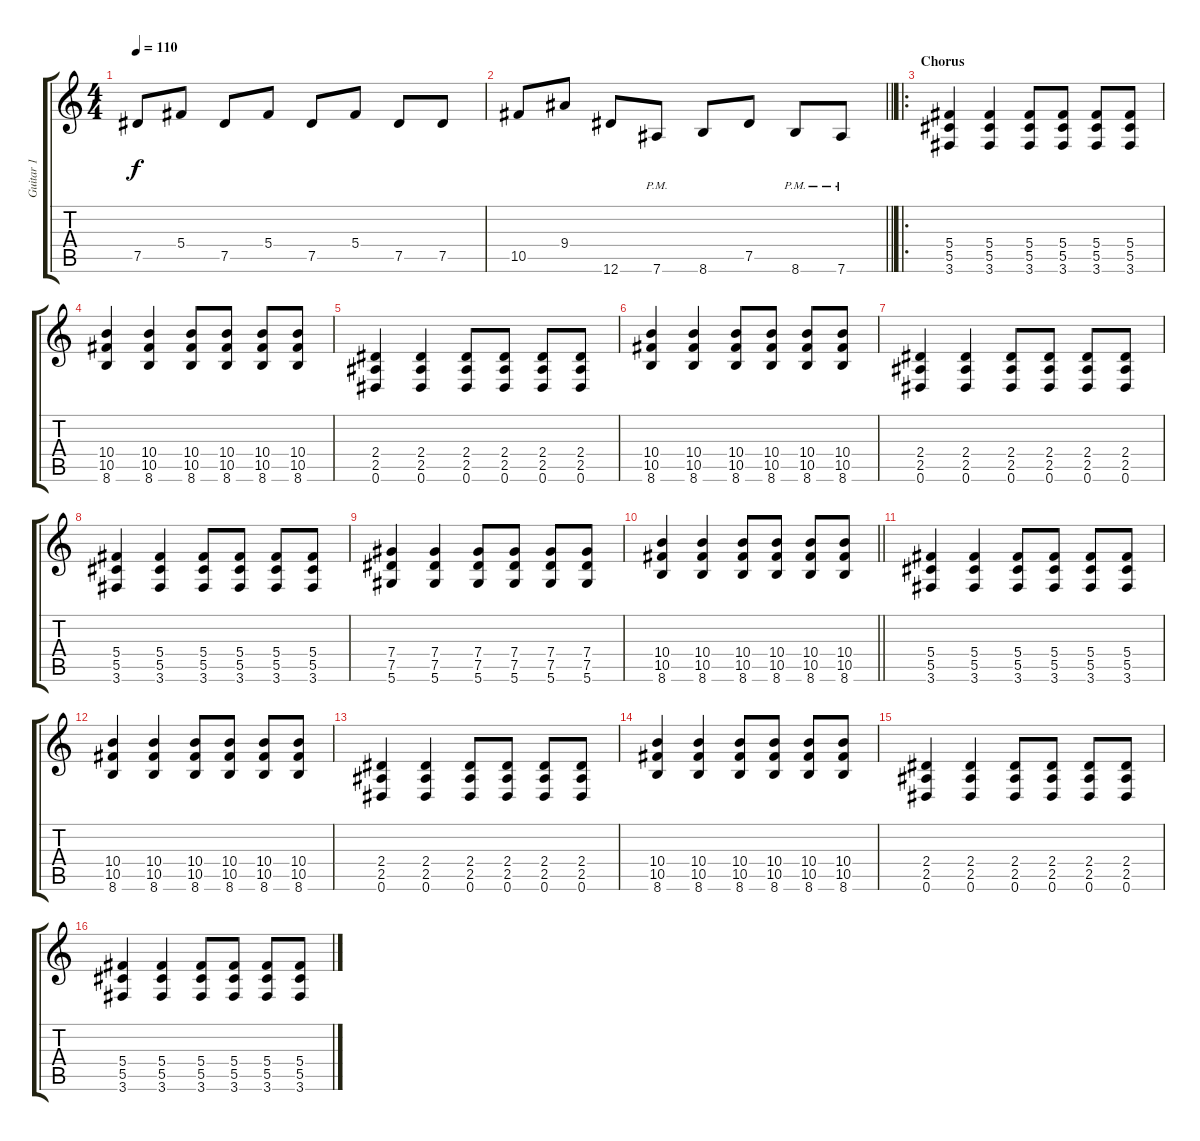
\track ("Guitar 1" "Guitar 1") {instrument electricguitarmuted}
\staff {score tabs}
\tuning (Eb4 Bb3 Gb3 Db3 Ab2 Eb2) {hide}
\ts (4 4)
\tempo 110
\clef g2
\ks c
7.5.8{dy f volume 10 instrument electricguitarjazz} 5.4.8 7.5.8 5.4.8 7.5.8 5.4.8 7.5.8 7.5.8 |
\barLineRight lightlight
10.5.8 9.4.8 12.6.8 7.6{pm}.8 8.6.8 7.5.8 8.6{pm}.8 7.6{pm}.8 |
\ro
\section ("" "Chorus")
(5.4 5.5 3.6).4{instrument distortionguitar} (5.4 5.5 3.6).4 (5.4 5.5 3.6).8 (5.4 5.5 3.6).8 (5.4 5.5 3.6).8 (5.4 5.5 3.6).8 |
(10.4 10.5 8.6).4 (10.4 10.5 8.6).4 (10.4 10.5 8.6).8 (10.4 10.5 8.6).8 (10.4 10.5 8.6).8 (10.4 10.5 8.6).8 |
(2.4 2.5 0.6).4 (2.4 2.5 0.6).4 (2.4 2.5 0.6).8 (2.4 2.5 0.6).8 (2.4 2.5 0.6).8 (2.4 2.5 0.6).8 |
(10.4 10.5 8.6).4 (10.4 10.5 8.6).4 (10.4 10.5 8.6).8 (10.4 10.5 8.6).8 (10.4 10.5 8.6).8 (10.4 10.5 8.6).8 |
(2.4 2.5 0.6).4 (2.4 2.5 0.6).4 (2.4 2.5 0.6).8 (2.4 2.5 0.6).8 (2.4 2.5 0.6).8 (2.4 2.5 0.6).8 |
(5.4 5.5 3.6).4 (5.4 5.5 3.6).4 (5.4 5.5 3.6).8 (5.4 5.5 3.6).8 (5.4 5.5 3.6).8 (5.4 5.5 3.6).8 |
(7.4 7.5 5.6).4 (7.4 7.5 5.6).4 (7.4 7.5 5.6).8 (7.4 7.5 5.6).8 (7.4 7.5 5.6).8 (7.4 7.5 5.6).8 |
\barLineRight lightlight
(10.4 10.5 8.6).4 (10.4 10.5 8.6).4 (10.4 10.5 8.6).8 (10.4 10.5 8.6).8 (10.4 10.5 8.6).8 (10.4 10.5 8.6).8 |
(5.4 5.5 3.6).4{instrument distortionguitar} (5.4 5.5 3.6).4 (5.4 5.5 3.6).8 (5.4 5.5 3.6).8 (5.4 5.5 3.6).8 (5.4 5.5 3.6).8 |
(10.4 10.5 8.6).4 (10.4 10.5 8.6).4 (10.4 10.5 8.6).8 (10.4 10.5 8.6).8 (10.4 10.5 8.6).8 (10.4 10.5 8.6).8 |
(2.4 2.5 0.6).4 (2.4 2.5 0.6).4 (2.4 2.5 0.6).8 (2.4 2.5 0.6).8 (2.4 2.5 0.6).8 (2.4 2.5 0.6).8 |
(10.4 10.5 8.6).4 (10.4 10.5 8.6).4 (10.4 10.5 8.6).8 (10.4 10.5 8.6).8 (10.4 10.5 8.6).8 (10.4 10.5 8.6).8 |
(2.4 2.5 0.6).4 (2.4 2.5 0.6).4 (2.4 2.5 0.6).8 (2.4 2.5 0.6).8 (2.4 2.5 0.6).8 (2.4 2.5 0.6).8 |
(5.4 5.5 3.6).4 (5.4 5.5 3.6).4 (5.4 5.5 3.6).8 (5.4 5.5 3.6).8 (5.4 5.5 3.6).8 (5.4 5.5 3.6).8
